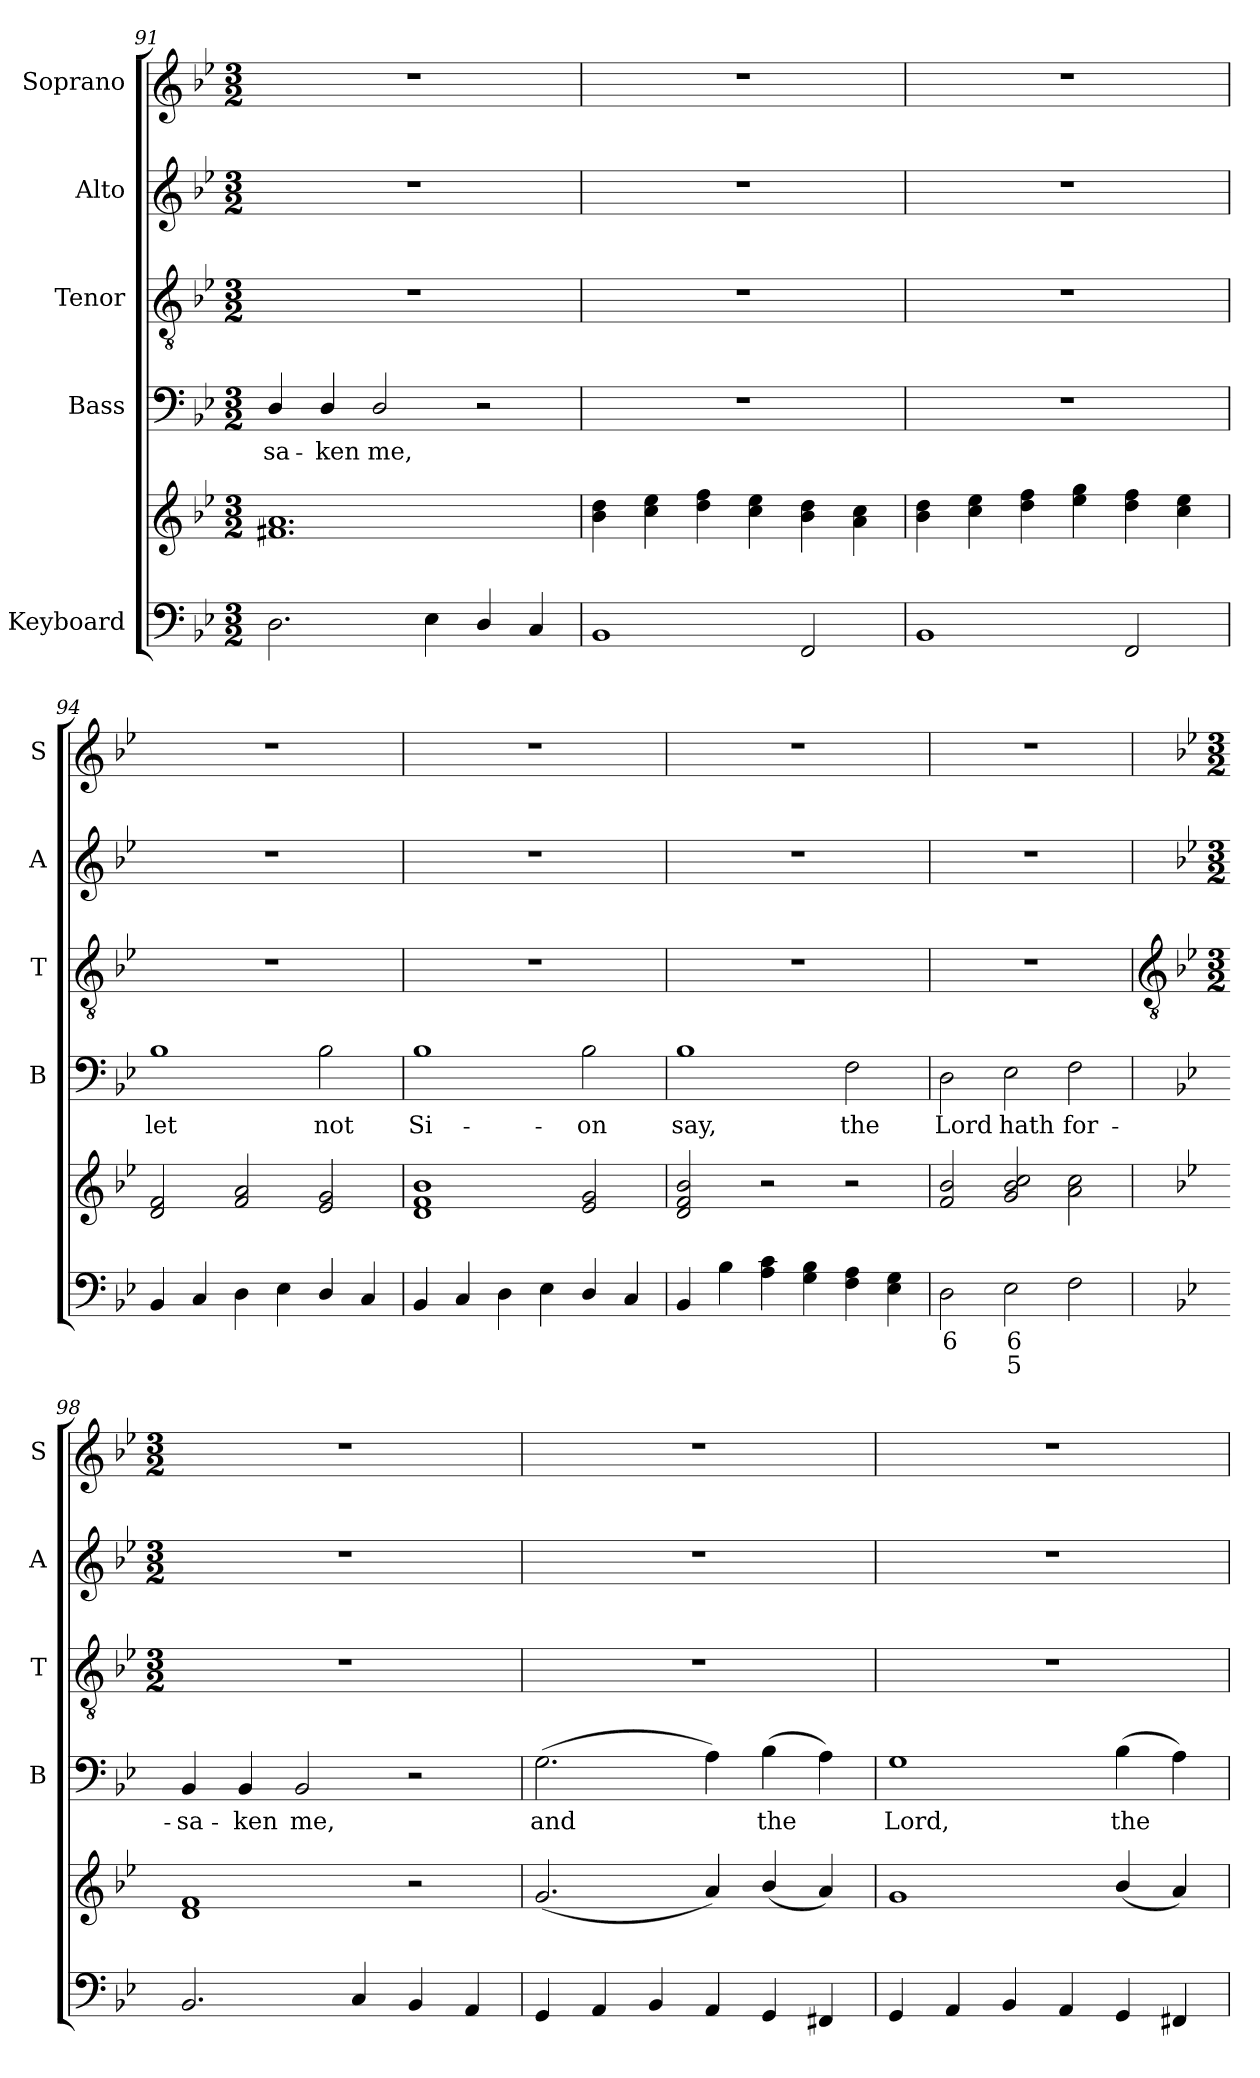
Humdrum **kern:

**kern	**text	**text	**kern	**kern	**text	**kern	**kern	**kern
*part5	*part5	*part5	*part5	*part4	*part4	*part3	*part2	*part1
*staff6	*staff6	*staff6	*staff5	*staff4	*staff4	*staff3	*staff2	*staff1
*I"Keyboard	*	*	*	*I"Bass	*	*I"Tenor	*I"Alto	*I"Soprano
*	*	*	*	*I'B	*	*I'T	*I'A	*I'S
!!LO:LB:g=z
*clefF4	*	*	*clefG2	*clefF4	*	*clefGv2	*clefG2	*clefG2
*k[b-e-]	*	*	*k[b-e-]	*k[b-e-]	*	*k[b-e-]	*k[b-e-]	*k[b-e-]
*B-:	*	*	*B-:	*B-:	*	*B-:	*B-:	*B-:
*M3/2	*	*	*M3/2	*M3/2	*	*M3/2	*M3/2	*M3/2
=91	=91	=91	=91	=91	=91	=91	=91	=91
!	!	!	!	!	!LO:LY:b	!	!	!
2.D	.	.	1.f#X 1.a	4D/	-sa-	1.r	1.r	1.r
!	!	!	!	!	!LO:LY:b	!	!	!
.	.	.	.	4D/	-ken	.	.	.
!	!	!	!	!	!LO:LY:b	!	!	!
.	.	.	.	2D/	me,	.	.	.
4E-	.	.	.	.	.	.	.	.
4D/	.	.	.	2r	.	.	.	.
4C	.	.	.	.	.	.	.	.
=92	=92	=92	=92	=92	=92	=92	=92	=92
!	!	!	!	!LO:N:vis=1	!	!	!	!
1BB-	.	.	4b- 4dd	1.r	.	1.r	1.r	1.r
.	.	.	4cc 4ee-	.	.	.	.	.
.	.	.	4dd 4ff	.	.	.	.	.
.	.	.	4cc 4ee-	.	.	.	.	.
2FF	.	.	4b- 4dd	.	.	.	.	.
.	.	.	4a 4cc	.	.	.	.	.
=93	=93	=93	=93	=93	=93	=93	=93	=93
!	!	!	!	!LO:N:vis=1	!	!	!	!
1BB-	.	.	4b- 4dd	1.r	.	1.r	1.r	1.r
.	.	.	4cc 4ee-	.	.	.	.	.
.	.	.	4dd 4ff	.	.	.	.	.
.	.	.	4ee- 4gg	.	.	.	.	.
2FF	.	.	4dd 4ff	.	.	.	.	.
.	.	.	4cc 4ee-	.	.	.	.	.
=94	=94	=94	=94	=94	=94	=94	=94	=94
!	!	!	!	!	!LO:LY:b	!	!	!
4BB-	.	.	2d 2f	1B-	let	1.r	1.r	1.r
4C	.	.	.	.	.	.	.	.
4D	.	.	2f 2a	.	.	.	.	.
4E-	.	.	.	.	.	.	.	.
!	!	!	!	!	!LO:LY:b	!	!	!
4D/	.	.	2e- 2g	2B-	not	.	.	.
4C	.	.	.	.	.	.	.	.
=95	=95	=95	=95	=95	=95	=95	=95	=95
!	!	!	!	!	!LO:LY:b	!	!	!
4BB-	.	.	1d 1f 1b-	1B-	Si-	1.r	1.r	1.r
4C	.	.	.	.	.	.	.	.
4D	.	.	.	.	.	.	.	.
4E-	.	.	.	.	.	.	.	.
!	!	!	!	!	!LO:LY:b	!	!	!
4D/	.	.	2e- 2g	2B-	-on	.	.	.
4C	.	.	.	.	.	.	.	.
=96	=96	=96	=96	=96	=96	=96	=96	=96
!	!	!	!	!	!LO:LY:b	!	!	!
4BB-	.	.	2d 2f 2b-	1B-	say,	1.r	1.r	1.r
4B-	.	.	.	.	.	.	.	.
4A 4c	.	.	2r	.	.	.	.	.
4G 4B-	.	.	.	.	.	.	.	.
!	!	!	!	!	!LO:LY:b	!	!	!
4F 4A	.	.	2r	2F	the	.	.	.
4E- 4G	.	.	.	.	.	.	.	.
=97	=97	=97	=97	=97	=97	=97	=97	=97
!	!LO:LY:b	!	!	!	!LO:LY:b	!	!	!
2D	6	.	2f 2b-	2D	Lord	1.r	1.r	1.r
!	!LO:LY:b	!LO:LY:b	!	!	!LO:LY:b	!	!	!
2E-	6	5	2g 2b- 2cc	2E-	hath	.	.	.
!	!	!	!	!	!LO:LY:b	!	!	!
2F	.	.	2a 2cc	2F	for-	.	.	.
!!LO:LB:g=z
=98	=98	=98	=98	=98	=98	=98	=98	=98
*	*	*	*	*	*	*clefGv2	*	*
*	*	*	*	*	*	*k[b-e-]	*k[b-e-]	*
*	*	*	*	*	*	*B-:	*B-:	*
*	*	*	*	*	*	*M3/2	*M3/2	*M3/2
!	!	!	!	!	!LO:LY:b	!LO:N:vis=1	!LO:N:vis=1	!
2.BB-	.	.	1d 1f	4BB-	-sa-	1.r	1.r	1.r
!	!	!	!	!	!LO:LY:b	!	!	!
.	.	.	.	4BB-	-ken	.	.	.
!	!	!	!	!	!LO:LY:b	!	!	!
.	.	.	.	2BB-	me,	.	.	.
4C	.	.	.	.	.	.	.	.
4BB-	.	.	2r	2r	.	.	.	.
4AA	.	.	.	.	.	.	.	.
=99	=99	=99	=99	=99	=99	=99	=99	=99
!	!	!	!	!	!LO:LY:b	!LO:N:vis=1	!LO:N:vis=1	!
4GG	.	.	(<2.g	(>2.G	and	1.r	1.r	1.r
4AA	.	.	.	.	.	.	.	.
4BB-	.	.	.	.	.	.	.	.
4AA	.	.	4a)	4A)	.	.	.	.
!	!	!	!	!	!LO:LY:b	!	!	!
4GG	.	.	(<4b-/	(>4B-	the	.	.	.
4FF#X	.	.	4a)	4A)	.	.	.	.
=100	=100	=100	=100	=100	=100	=100	=100	=100
!	!	!	!	!	!LO:LY:b	!LO:N:vis=1	!LO:N:vis=1	!
4GG	.	.	1g	1G	Lord,	1.r	1.r	1.r
4AA	.	.	.	.	.	.	.	.
4BB-	.	.	.	.	.	.	.	.
4AA	.	.	.	.	.	.	.	.
!	!	!	!	!	!LO:LY:b	!	!	!
4GG	.	.	(<4b-/	(>4B-	the	.	.	.
4FF#X	.	.	4a)	4A)	.	.	.	.
=	=	=	=	=	=	=	=	=
*-	*-	*-	*-	*-	*-	*-	*-	*-
